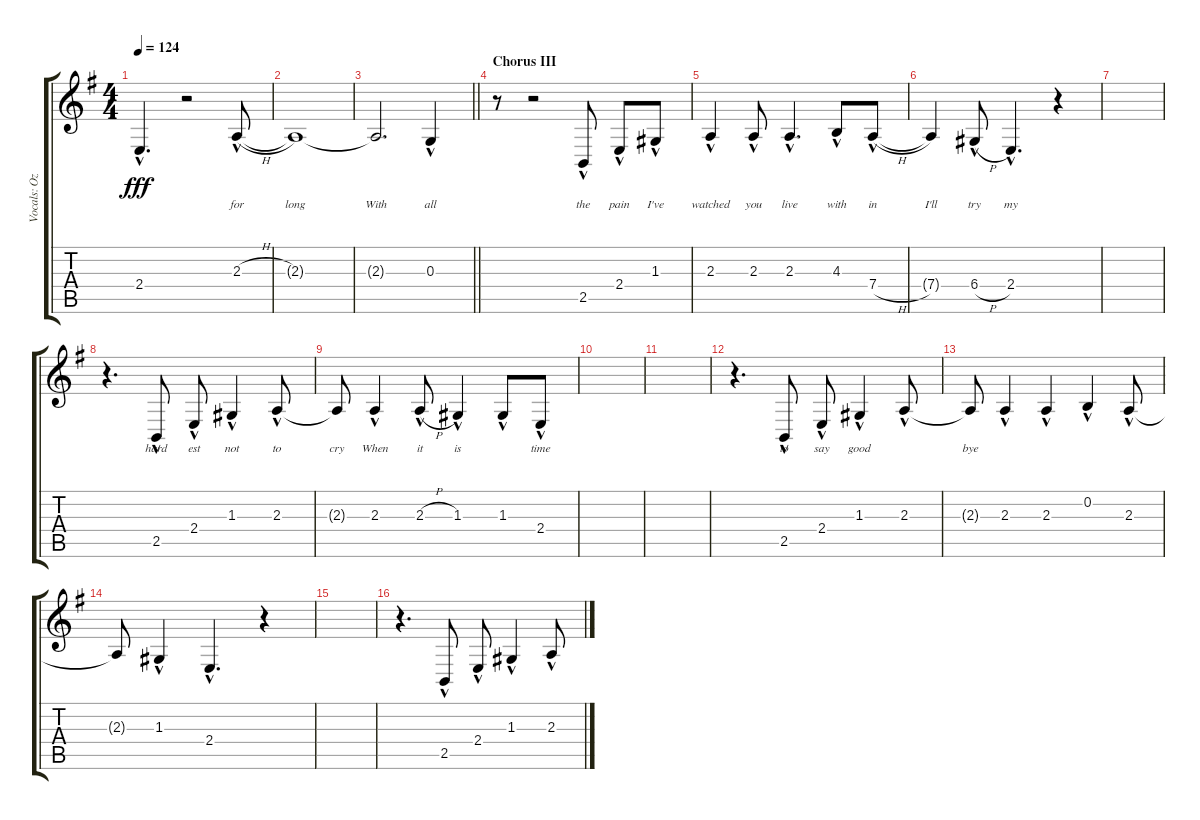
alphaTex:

\track ("Vocals: Ozzy" "Vocals: Oz") {instrument lead2sawtooth}
\staff {score tabs}
\tuning (E4 B3 G3 D3 A2 E2) {hide}
\ts (4 4)
\tempo 124
\clef g2
\ks g
2.4{hac}.4{d lyrics (0 "") lyrics (1 "") lyrics (2 "") lyrics (3 "") lyrics (4 "") dy fff} r.2 2.3{h hac}.8{lyrics (0 "for") lyrics (1 "") lyrics (2 "") lyrics (3 "") lyrics (4 "")} |
2.3{t}.1{lyrics (0 "long") lyrics (1 "") lyrics (2 "") lyrics (3 "") lyrics (4 "")} |
\barLineRight lightlight
2.3{t}.2{d lyrics (0 "With") lyrics (1 "") lyrics (2 "") lyrics (3 "") lyrics (4 "")} 0.3{hac}.4{lyrics (0 "all") lyrics (1 "") lyrics (2 "") lyrics (3 "") lyrics (4 "")} |
\section ("" "Chorus III")
r.8 r.2 2.5{hac}.8{lyrics (0 "the") lyrics (1 "") lyrics (2 "") lyrics (3 "") lyrics (4 "")} 2.4{hac}.8{lyrics (0 "pain") lyrics (1 "") lyrics (2 "") lyrics (3 "") lyrics (4 "")} 1.3{hac}.8{lyrics (0 "I've") lyrics (1 "") lyrics (2 "") lyrics (3 "") lyrics (4 "")} |
2.3{hac}.4{lyrics (0 "watched") lyrics (1 "") lyrics (2 "") lyrics (3 "") lyrics (4 "")} 2.3{hac}.8{lyrics (0 "you") lyrics (1 "") lyrics (2 "") lyrics (3 "") lyrics (4 "")} 2.3{hac}.4{d lyrics (0 "live") lyrics (1 "") lyrics (2 "") lyrics (3 "") lyrics (4 "")} 4.3{hac}.8{lyrics (0 "with") lyrics (1 "") lyrics (2 "") lyrics (3 "") lyrics (4 "")} 7.4{h hac}.8{lyrics (0 "in") lyrics (1 "") lyrics (2 "") lyrics (3 "") lyrics (4 "")} |
7.4{t}.4{lyrics (0 "I'll") lyrics (1 "") lyrics (2 "") lyrics (3 "") lyrics (4 "")} 6.4{h hac}.8{lyrics (0 "try") lyrics (1 "") lyrics (2 "") lyrics (3 "") lyrics (4 "")} 2.4{hac}.4{d lyrics (0 "my") lyrics (1 "") lyrics (2 "") lyrics (3 "") lyrics (4 "")} r.4 |
|
r.4{d} 2.5{hac}.8{lyrics (0 "hard") lyrics (1 "") lyrics (2 "") lyrics (3 "") lyrics (4 "")} 2.4{hac}.8{lyrics (0 "est") lyrics (1 "") lyrics (2 "") lyrics (3 "") lyrics (4 "")} 1.3{hac}.4{lyrics (0 "not") lyrics (1 "") lyrics (2 "") lyrics (3 "") lyrics (4 "")} 2.3{hac}.8{lyrics (0 "to") lyrics (1 "") lyrics (2 "") lyrics (3 "") lyrics (4 "")} |
2.3{t}.8{lyrics (0 "cry") lyrics (1 "") lyrics (2 "") lyrics (3 "") lyrics (4 "")} 2.3{hac}.4{lyrics (0 "When") lyrics (1 "") lyrics (2 "") lyrics (3 "") lyrics (4 "")} 2.3{h hac}.8{lyrics (0 "it") lyrics (1 "") lyrics (2 "") lyrics (3 "") lyrics (4 "")} 1.3{hac}.4{lyrics (0 "is") lyrics (1 "") lyrics (2 "") lyrics (3 "") lyrics (4 "")} 1.3{hac}.8{lyrics (0 "") lyrics (1 "") lyrics (2 "") lyrics (3 "") lyrics (4 "")} 2.4{hac}.8{lyrics (0 "time") lyrics (1 "") lyrics (2 "") lyrics (3 "") lyrics (4 "")} |
|
|
r.4{d} 2.5{hac}.8{lyrics (0 "to") lyrics (1 "") lyrics (2 "") lyrics (3 "") lyrics (4 "")} 2.4{hac}.8{lyrics (0 "say") lyrics (1 "") lyrics (2 "") lyrics (3 "") lyrics (4 "")} 1.3{hac}.4{lyrics (0 "good") lyrics (1 "") lyrics (2 "") lyrics (3 "") lyrics (4 "")} 2.3{hac}.8{lyrics (0 "") lyrics (1 "") lyrics (2 "") lyrics (3 "") lyrics (4 "")} |
2.3{t}.8{lyrics (0 "bye") lyrics (1 "") lyrics (2 "") lyrics (3 "") lyrics (4 "")} 2.3{hac}.4{lyrics (0 "") lyrics (1 "") lyrics (2 "") lyrics (3 "") lyrics (4 "")} 2.3{hac}.4 0.2{hac}.4 2.3{hac}.8 |
2.3{t}.8 1.3{hac}.4 2.4{hac}.4{d} r.4 |
|
r.4{d} 2.5{hac}.8 2.4{hac}.8 1.3{hac}.4 2.3{hac}.8
